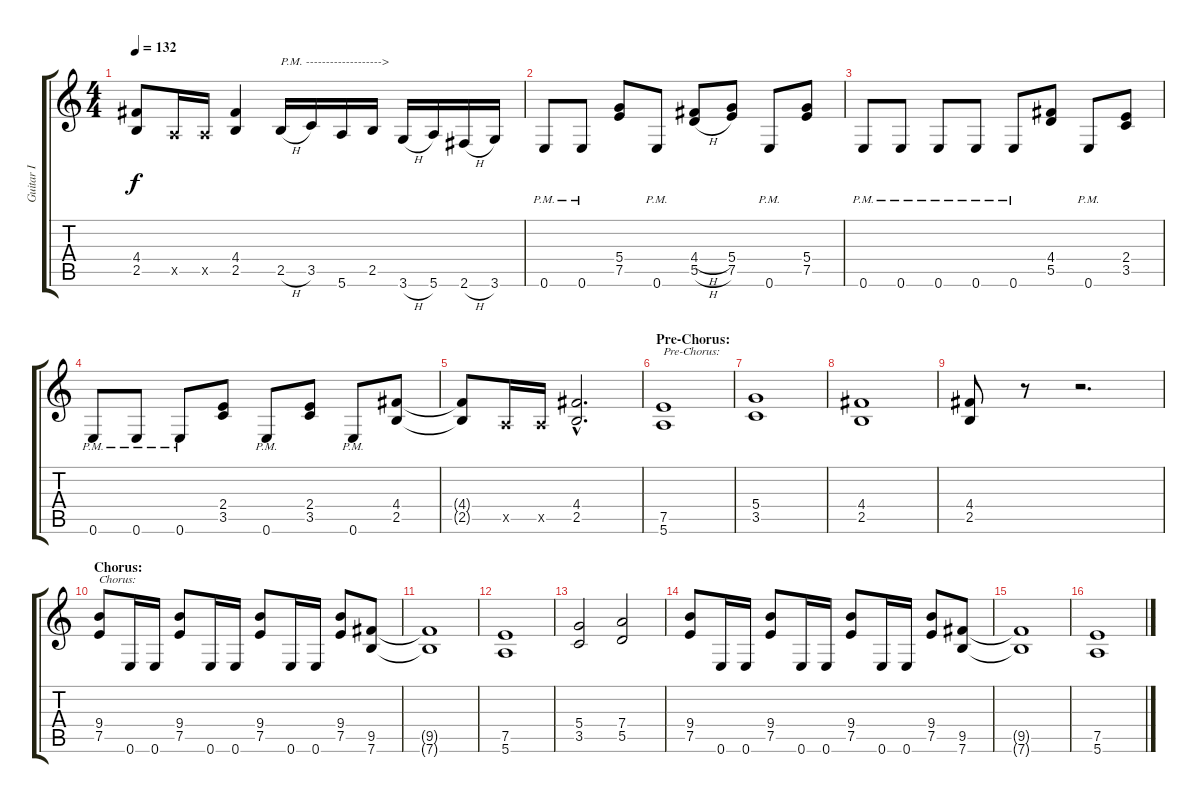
\track ("Guitar I" "Guitar I") {instrument distortionguitar}
\staff {score tabs}
\tuning (E4 B3 G3 D3 A2 E2) {hide}
\ts (4 4)
\tempo 132
\clef g2
\ks c
(4.4{t} 2.5{t}).8{dy f} 0.5{x}.16 0.5{x}.16 (4.4 2.5).4 2.5{h}.16{txt "P.M. ------------------->"} 3.5.16 5.6.16 2.5.16 3.6{h}.16 5.6.16 2.6{h}.16 3.6.16 |
0.6{pm}.8 0.6{pm}.8 (5.4 7.5).8 0.6{pm}.8 (4.4{h} 5.5{h}).8 (5.4 7.5).8 0.6{pm}.8 (5.4 7.5).8 |
0.6{pm}.8 0.6{pm}.8 0.6{pm}.8 0.6{pm}.8 0.6{pm}.8 (4.4 5.5).8 0.6{pm}.8 (2.4 3.5).8 |
0.6{pm}.8 0.6{pm}.8 0.6{pm}.8 (2.4 3.5).8 0.6{pm}.8 (2.4 3.5).8 0.6{pm}.8 (4.4 2.5).8 |
(4.4{t} 2.5{t}).8 0.5{x}.16 0.5{x}.16 (4.4{hac} 2.5{hac}).2{d} |
\section ("" "Pre-Chorus:")
(7.5 5.6).1{txt "Pre-Chorus:"} |
(5.4 3.5).1 |
(4.4 2.5).1 |
(4.4 2.5).8 r.8 r.2{d} |
\section ("" "Chorus:")
(9.4 7.5).8{txt "Chorus:"} 0.6.16 0.6.16 (9.4 7.5).8 0.6.16 0.6.16 (9.4 7.5).8 0.6.16 0.6.16 (9.4 7.5).8 (9.5 7.6).8 |
(9.5{t} 7.6{t}).1 |
(7.5 5.6).1 |
(5.4 3.5).2 (7.4 5.5).2 |
(9.4 7.5).8 0.6.16 0.6.16 (9.4 7.5).8 0.6.16 0.6.16 (9.4 7.5).8 0.6.16 0.6.16 (9.4 7.5).8 (9.5 7.6).8 |
(9.5{t} 7.6{t}).1 |
(7.5 5.6).1
